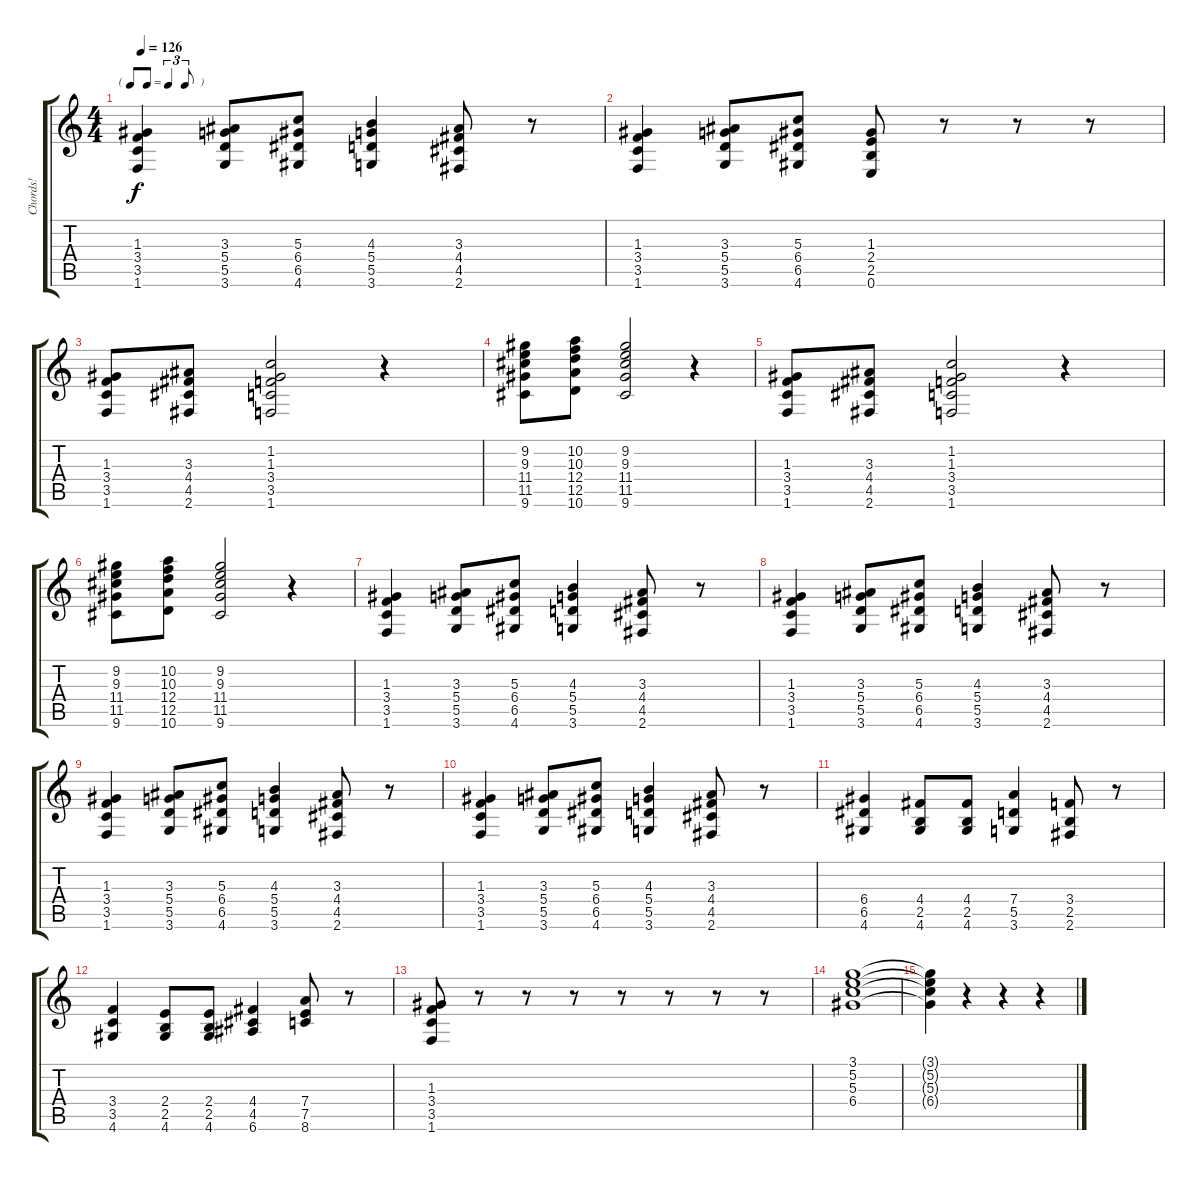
\track ("Chords!" "Chords!") {instrument distortionguitar}
\staff {score tabs}
\tuning (E4 B3 G3 D3 A2 E2) {hide}
\ts (4 4)
\tf triplet8th
\tempo 126
\clef g2
\ks c
(1.3 3.4 3.5 1.6).4{dy f} (3.3 5.4 5.5 3.6).8 (5.3 6.4 6.5 4.6).8 (4.3 5.4 5.5 3.6).4 (3.3 4.4 4.5 2.6).8 r.8 |
(1.3 3.4 3.5 1.6).4 (3.3 5.4 5.5 3.6).8 (5.3 6.4 6.5 4.6).8 (1.3 2.4 2.5 0.6).8 r.8 r.8 r.8 |
(1.3 3.4 3.5 1.6).8 (3.3 4.4 4.5 2.6).8 (1.2 1.3 3.4 3.5 1.6).2 r.4 |
(9.2 9.3 11.4 11.5 9.6).8 (10.2 10.3 12.4 12.5 10.6).8 (9.2 9.3 11.4 11.5 9.6).2 r.4 |
(1.3 3.4 3.5 1.6).8 (3.3 4.4 4.5 2.6).8 (1.2 1.3 3.4 3.5 1.6).2 r.4 |
(9.2 9.3 11.4 11.5 9.6).8 (10.2 10.3 12.4 12.5 10.6).8 (9.2 9.3 11.4 11.5 9.6).2 r.4 |
(1.3 3.4 3.5 1.6).4 (3.3 5.4 5.5 3.6).8 (5.3 6.4 6.5 4.6).8 (4.3 5.4 5.5 3.6).4 (3.3 4.4 4.5 2.6).8 r.8 |
(1.3 3.4 3.5 1.6).4 (3.3 5.4 5.5 3.6).8 (5.3 6.4 6.5 4.6).8 (4.3 5.4 5.5 3.6).4 (3.3 4.4 4.5 2.6).8 r.8 |
(1.3 3.4 3.5 1.6).4 (3.3 5.4 5.5 3.6).8 (5.3 6.4 6.5 4.6).8 (4.3 5.4 5.5 3.6).4 (3.3 4.4 4.5 2.6).8 r.8 |
(1.3 3.4 3.5 1.6).4 (3.3 5.4 5.5 3.6).8 (5.3 6.4 6.5 4.6).8 (4.3 5.4 5.5 3.6).4 (3.3 4.4 4.5 2.6).8 r.8 |
(6.4 6.5 4.6).4 (4.4 2.5 4.6).8 (4.4 2.5 4.6).8 (7.4 5.5 3.6).4 (3.4 2.5 2.6).8 r.8 |
(3.4 3.5 4.6).4 (2.4 2.5 4.6).8 (2.4 2.5 4.6).8 (4.4 4.5 6.6).4 (7.4 7.5 8.6).8 r.8 |
(1.3 3.4 3.5 1.6).8 r.8 r.8 r.8 r.8 r.8 r.8 r.8 |
(3.1 5.2 5.3 6.4).1 |
(3.1{t} 5.2{t} 5.3{t} 6.4{t}).4 r.4 r.4 r.4
